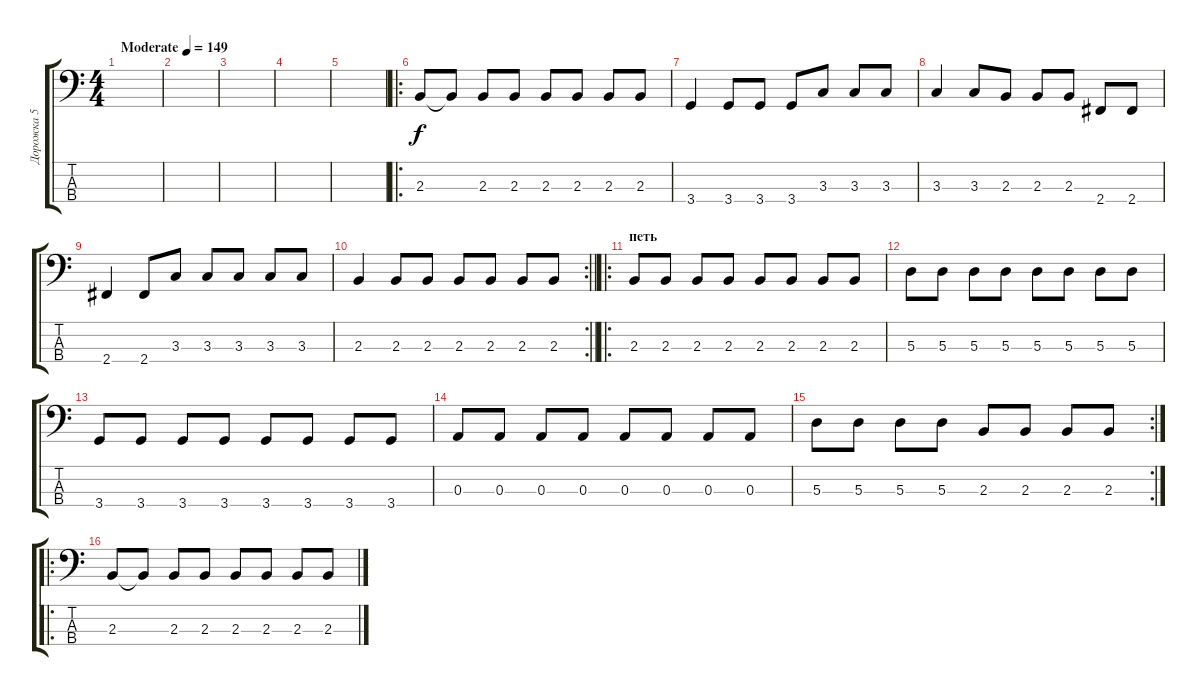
\track ("Дорожка 5" "Дорожка 5") {instrument electricbasspick}
\staff {score tabs}
\tuning (G2 D2 A1 E1) {hide}
\ts (4 4)
\tempo (149 "Moderate")
\clef f4
\ks c
|
|
|
|
|
\ro
2.3.8 2.3{t}.8 2.3.8 2.3.8 2.3.8 2.3.8 2.3.8 2.3.8 |
3.4.4 3.4.8 3.4.8 3.4.8 3.3.8 3.3.8 3.3.8 |
3.3.4 3.3.8 2.3.8 2.3.8 2.3.8 2.4.8 2.4.8 |
2.4.4 2.4.8 3.3.8 3.3.8 3.3.8 3.3.8 3.3.8 |
\rc 2
\barLineRight lightlight
2.3.4 2.3.8 2.3.8 2.3.8 2.3.8 2.3.8 2.3.8 |
\ro
\section ("" "петь")
2.3.8 2.3.8 2.3.8 2.3.8 2.3.8 2.3.8 2.3.8 2.3.8 |
5.3.8 5.3.8 5.3.8 5.3.8 5.3.8 5.3.8 5.3.8 5.3.8 |
3.4.8 3.4.8 3.4.8 3.4.8 3.4.8 3.4.8 3.4.8 3.4.8 |
0.3.8 0.3.8 0.3.8 0.3.8 0.3.8 0.3.8 0.3.8 0.3.8 |
\rc 2
5.3.8 5.3.8 5.3.8 5.3.8 2.3.8 2.3.8 2.3.8 2.3.8 |
\ro
2.3.8 2.3{t}.8 2.3.8 2.3.8 2.3.8 2.3.8 2.3.8 2.3.8
